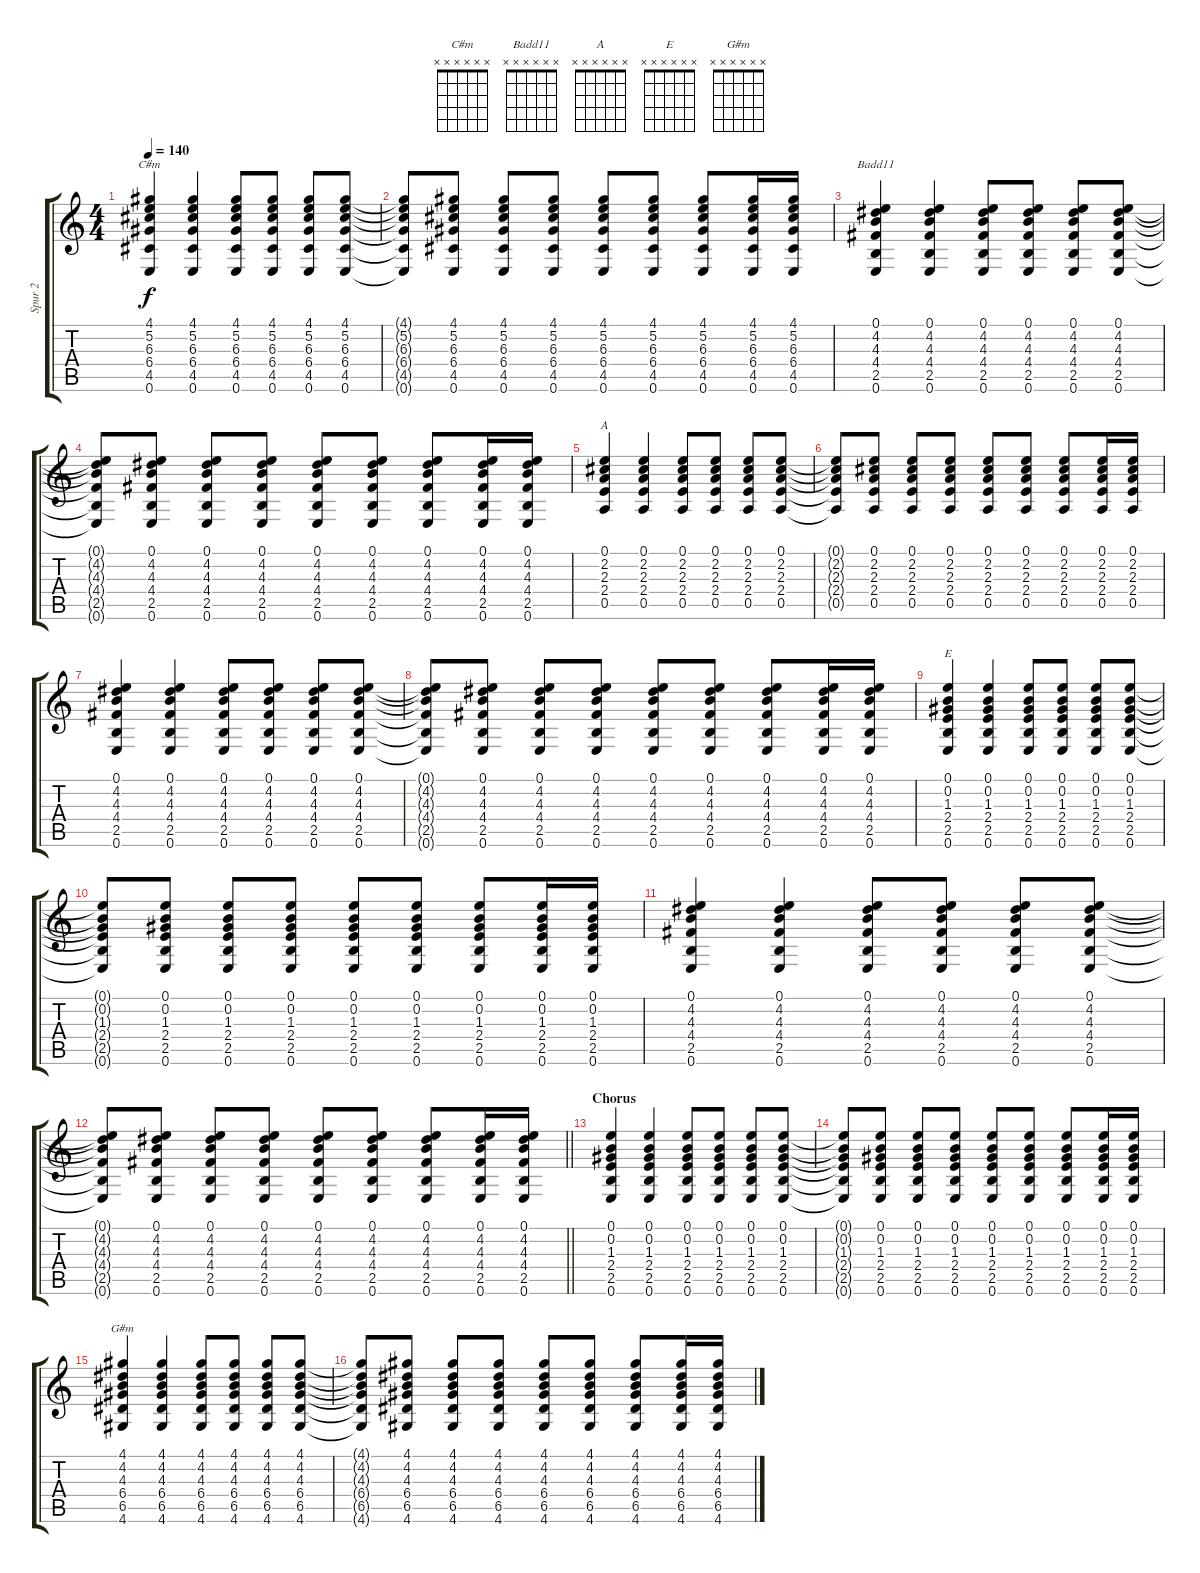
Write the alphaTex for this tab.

\track ("Spur 2" "Spur 2") {instrument electricguitarclean}
\staff {score tabs}
\tuning (E4 B3 G3 D3 A2 E2) {hide}
\chord ("C#m" x x x x x x)
\chord ("Badd11" x x x x x x)
\chord ("A" x x x x x x)
\chord ("E" x x x x x x)
\chord ("G#m" x x x x x x)
\ts (4 4)
\tempo 140
\clef g2
\ks c
(4.1 5.2 6.3 6.4 4.5 0.6).4{ch "C#m" dy f} (4.1 5.2 6.3 6.4 4.5 0.6).4 (4.1 5.2 6.3 6.4 4.5 0.6).8 (4.1 5.2 6.3 6.4 4.5 0.6).8 (4.1 5.2 6.3 6.4 4.5 0.6).8 (4.1 5.2 6.3 6.4 4.5 0.6).8 |
(4.1{t} 5.2{t} 6.3{t} 6.4{t} 4.5{t} 0.6{t}).8 (4.1 5.2 6.3 6.4 4.5 0.6).8 (4.1 5.2 6.3 6.4 4.5 0.6).8 (4.1 5.2 6.3 6.4 4.5 0.6).8 (4.1 5.2 6.3 6.4 4.5 0.6).8 (4.1 5.2 6.3 6.4 4.5 0.6).8 (4.1 5.2 6.3 6.4 4.5 0.6).8 (4.1 5.2 6.3 6.4 4.5 0.6).16 (4.1 5.2 6.3 6.4 4.5 0.6).16 |
(0.1 4.2 4.3 4.4 2.5 0.6).4{ch "Badd11"} (0.1 4.2 4.3 4.4 2.5 0.6).4 (0.1 4.2 4.3 4.4 2.5 0.6).8 (0.1 4.2 4.3 4.4 2.5 0.6).8 (0.1 4.2 4.3 4.4 2.5 0.6).8 (0.1 4.2 4.3 4.4 2.5 0.6).8 |
(0.1{t} 4.2{t} 4.3{t} 4.4{t} 2.5{t} 0.6{t}).8 (0.1 4.2 4.3 4.4 2.5 0.6).8 (0.1 4.2 4.3 4.4 2.5 0.6).8 (0.1 4.2 4.3 4.4 2.5 0.6).8 (0.1 4.2 4.3 4.4 2.5 0.6).8 (0.1 4.2 4.3 4.4 2.5 0.6).8 (0.1 4.2 4.3 4.4 2.5 0.6).8 (0.1 4.2 4.3 4.4 2.5 0.6).16 (0.1 4.2 4.3 4.4 2.5 0.6).16 |
(0.1 2.2 2.3 2.4 0.5).4{ch "A"} (0.1 2.2 2.3 2.4 0.5).4 (0.1 2.2 2.3 2.4 0.5).8 (0.1 2.2 2.3 2.4 0.5).8 (0.1 2.2 2.3 2.4 0.5).8 (0.1 2.2 2.3 2.4 0.5).8 |
(0.1{t} 2.2{t} 2.3{t} 2.4{t} 0.5{t}).8 (0.1 2.2 2.3 2.4 0.5).8 (0.1 2.2 2.3 2.4 0.5).8 (0.1 2.2 2.3 2.4 0.5).8 (0.1 2.2 2.3 2.4 0.5).8 (0.1 2.2 2.3 2.4 0.5).8 (0.1 2.2 2.3 2.4 0.5).8 (0.1 2.2 2.3 2.4 0.5).16 (0.1 2.2 2.3 2.4 0.5).16 |
(0.1 4.2 4.3 4.4 2.5 0.6).4 (0.1 4.2 4.3 4.4 2.5 0.6).4 (0.1 4.2 4.3 4.4 2.5 0.6).8 (0.1 4.2 4.3 4.4 2.5 0.6).8 (0.1 4.2 4.3 4.4 2.5 0.6).8 (0.1 4.2 4.3 4.4 2.5 0.6).8 |
(0.1{t} 4.2{t} 4.3{t} 4.4{t} 2.5{t} 0.6{t}).8 (0.1 4.2 4.3 4.4 2.5 0.6).8 (0.1 4.2 4.3 4.4 2.5 0.6).8 (0.1 4.2 4.3 4.4 2.5 0.6).8 (0.1 4.2 4.3 4.4 2.5 0.6).8 (0.1 4.2 4.3 4.4 2.5 0.6).8 (0.1 4.2 4.3 4.4 2.5 0.6).8 (0.1 4.2 4.3 4.4 2.5 0.6).16 (0.1 4.2 4.3 4.4 2.5 0.6).16 |
(0.1 0.2 1.3 2.4 2.5 0.6).4{ch "E"} (0.1 0.2 1.3 2.4 2.5 0.6).4 (0.1 0.2 1.3 2.4 2.5 0.6).8 (0.1 0.2 1.3 2.4 2.5 0.6).8 (0.1 0.2 1.3 2.4 2.5 0.6).8 (0.1 0.2 1.3 2.4 2.5 0.6).8 |
(0.1{t} 0.2{t} 1.3{t} 2.4{t} 2.5{t} 0.6{t}).8 (0.1 0.2 1.3 2.4 2.5 0.6).8 (0.1 0.2 1.3 2.4 2.5 0.6).8 (0.1 0.2 1.3 2.4 2.5 0.6).8 (0.1 0.2 1.3 2.4 2.5 0.6).8 (0.1 0.2 1.3 2.4 2.5 0.6).8 (0.1 0.2 1.3 2.4 2.5 0.6).8 (0.1 0.2 1.3 2.4 2.5 0.6).16 (0.1 0.2 1.3 2.4 2.5 0.6).16 |
(0.1 4.2 4.3 4.4 2.5 0.6).4 (0.1 4.2 4.3 4.4 2.5 0.6).4 (0.1 4.2 4.3 4.4 2.5 0.6).8 (0.1 4.2 4.3 4.4 2.5 0.6).8 (0.1 4.2 4.3 4.4 2.5 0.6).8 (0.1 4.2 4.3 4.4 2.5 0.6).8 |
\barLineRight lightlight
(0.1{t} 4.2{t} 4.3{t} 4.4{t} 2.5{t} 0.6{t}).8 (0.1 4.2 4.3 4.4 2.5 0.6).8 (0.1 4.2 4.3 4.4 2.5 0.6).8 (0.1 4.2 4.3 4.4 2.5 0.6).8 (0.1 4.2 4.3 4.4 2.5 0.6).8 (0.1 4.2 4.3 4.4 2.5 0.6).8 (0.1 4.2 4.3 4.4 2.5 0.6).8 (0.1 4.2 4.3 4.4 2.5 0.6).16 (0.1 4.2 4.3 4.4 2.5 0.6).16 |
\section ("" "Chorus")
(0.1 0.2 1.3 2.4 2.5 0.6).4 (0.1 0.2 1.3 2.4 2.5 0.6).4 (0.1 0.2 1.3 2.4 2.5 0.6).8 (0.1 0.2 1.3 2.4 2.5 0.6).8 (0.1 0.2 1.3 2.4 2.5 0.6).8 (0.1 0.2 1.3 2.4 2.5 0.6).8 |
(0.1{t} 0.2{t} 1.3{t} 2.4{t} 2.5{t} 0.6{t}).8 (0.1 0.2 1.3 2.4 2.5 0.6).8 (0.1 0.2 1.3 2.4 2.5 0.6).8 (0.1 0.2 1.3 2.4 2.5 0.6).8 (0.1 0.2 1.3 2.4 2.5 0.6).8 (0.1 0.2 1.3 2.4 2.5 0.6).8 (0.1 0.2 1.3 2.4 2.5 0.6).8 (0.1 0.2 1.3 2.4 2.5 0.6).16 (0.1 0.2 1.3 2.4 2.5 0.6).16 |
(4.1 4.2 4.3 6.4 6.5 4.6).4{ch "G#m"} (4.1 4.2 4.3 6.4 6.5 4.6).4 (4.1 4.2 4.3 6.4 6.5 4.6).8 (4.1 4.2 4.3 6.4 6.5 4.6).8 (4.1 4.2 4.3 6.4 6.5 4.6).8 (4.1 4.2 4.3 6.4 6.5 4.6).8 |
(4.1{t} 4.2{t} 4.3{t} 6.4{t} 6.5{t} 4.6{t}).8 (4.1 4.2 4.3 6.4 6.5 4.6).8 (4.1 4.2 4.3 6.4 6.5 4.6).8 (4.1 4.2 4.3 6.4 6.5 4.6).8 (4.1 4.2 4.3 6.4 6.5 4.6).8 (4.1 4.2 4.3 6.4 6.5 4.6).8 (4.1 4.2 4.3 6.4 6.5 4.6).8 (4.1 4.2 4.3 6.4 6.5 4.6).16 (4.1 4.2 4.3 6.4 6.5 4.6).16
